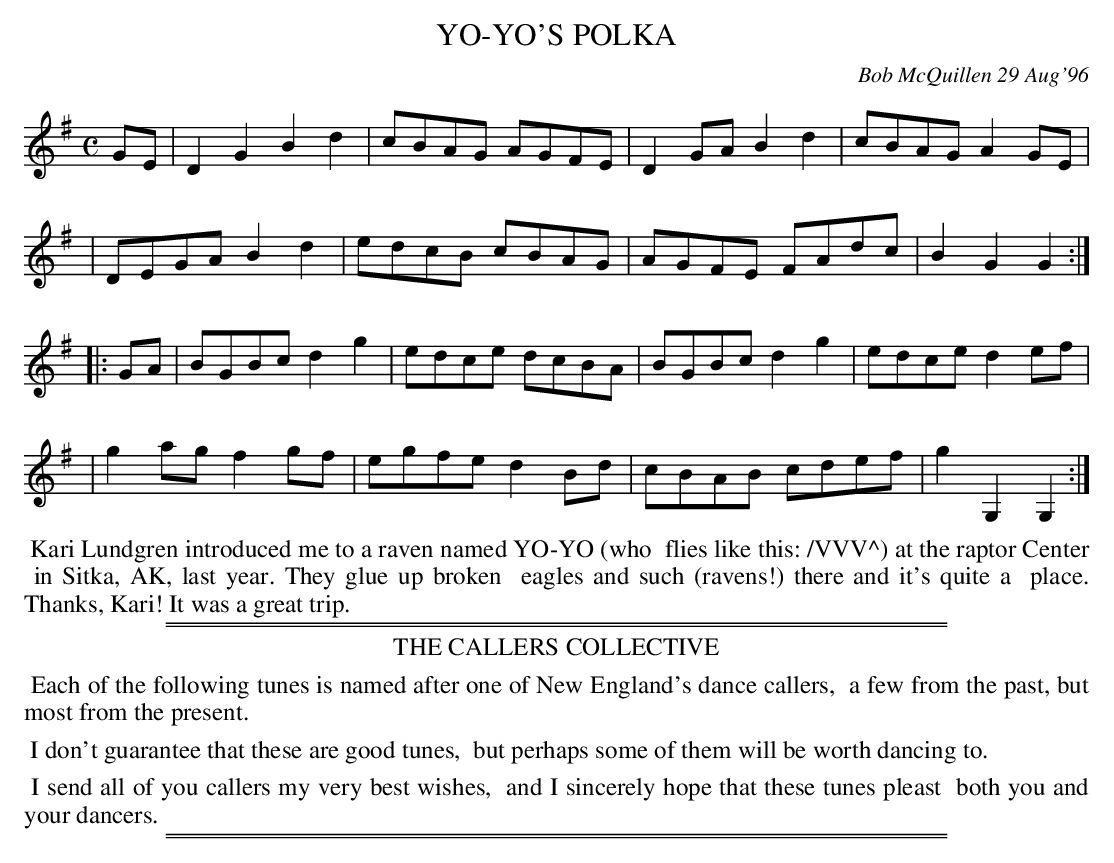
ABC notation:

X:1
T: YO-YO'S POLKA
C: Bob McQuillen 29 Aug'96
M: C
L: 1/8
K: G
GE \
| D2G2 B2d2 | cBAG AGFE | D2GA B2d2 | cBAG A2GE |
| DEGA B2d2 | edcB cBAG | AGFE FAdc | B2G2 G2 :|
|: GA \
| BGBc d2g2 | edce dcBA | BGBc d2g2 | edce d2ef |
| g2ag f2gf | egfe d2Bd | cBAB cdef | g2G,2 G,2 :|
